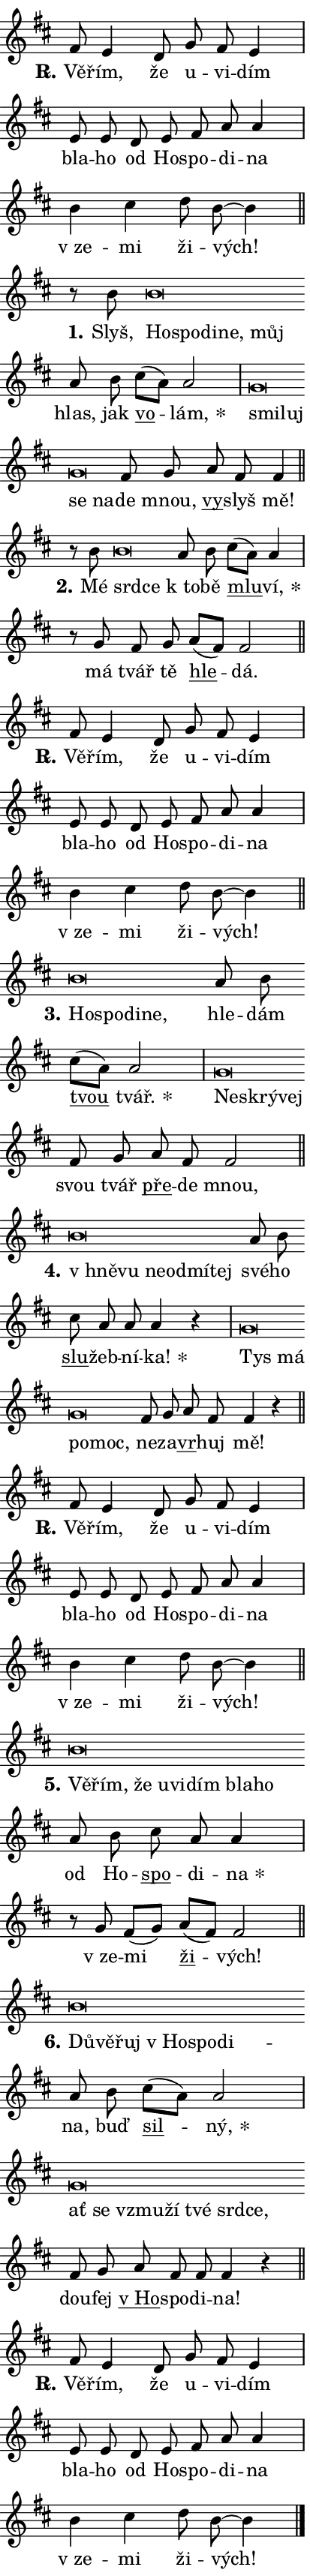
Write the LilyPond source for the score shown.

\version "2.24.0"
\header { tagline = "" }
\paper {
  indent = 0\cm
  top-margin = 0\cm
  right-margin = 0.13\cm % to fit lyric hyphens
  bottom-margin = 0\cm
  left-margin = 0\cm
  paper-width = 7\cm
  page-breaking = #ly:one-page-breaking
  system-system-spacing.basic-distance = #11
  score-system-spacing.basic-distance = #11
  ragged-last = ##f
}


%% Author: Thomas Morley
%% https://lists.gnu.org/archive/html/lilypond-user/2020-05/msg00002.html
#(define (line-position grob)
"Returns position of @var[grob} in current system:
   @code{'start}, if at first time-step
   @code{'end}, if at last time-step
   @code{'middle} otherwise
"
  (let* ((col (ly:item-get-column grob))
         (ln (ly:grob-object col 'left-neighbor))
         (rn (ly:grob-object col 'right-neighbor))
         (col-to-check-left (if (ly:grob? ln) ln col))
         (col-to-check-right (if (ly:grob? rn) rn col))
         (break-dir-left
           (and
             (ly:grob-property col-to-check-left 'non-musical #f)
             (ly:item-break-dir col-to-check-left)))
         (break-dir-right
           (and
             (ly:grob-property col-to-check-right 'non-musical #f)
             (ly:item-break-dir col-to-check-right))))
        (cond ((eqv? 1 break-dir-left) 'start)
              ((eqv? -1 break-dir-right) 'end)
              (else 'middle))))

#(define (tranparent-at-line-position vctor)
  (lambda (grob)
  "Relying on @code{line-position} select the relevant enry from @var{vctor}.
Used to determine transparency,"
    (case (line-position grob)
      ((end) (not (vector-ref vctor 0)))
      ((middle) (not (vector-ref vctor 1)))
      ((start) (not (vector-ref vctor 2))))))

noteHeadBreakVisibility =
#(define-music-function (break-visibility)(vector?)
"Makes @code{NoteHead}s transparent relying on @var{break-visibility}"
#{
  \override NoteHead.transparent =
    #(tranparent-at-line-position break-visibility)
#})

#(define delete-ledgers-for-transparent-note-heads
  (lambda (grob)
    "Reads whether a @code{NoteHead} is transparent.
If so this @code{NoteHead} is removed from @code{'note-heads} from
@var{grob}, which is supposed to be @code{LedgerLineSpanner}.
As a result ledgers are not printed for this @code{NoteHead}"
    (let* ((nhds-array (ly:grob-object grob 'note-heads))
           (nhds-list
             (if (ly:grob-array? nhds-array)
                 (ly:grob-array->list nhds-array)
                 '()))
           ;; Relies on the transparent-property being done before
           ;; Staff.LedgerLineSpanner.after-line-breaking is executed.
           ;; This is fragile ...
           (to-keep
             (remove
               (lambda (nhd)
                 (ly:grob-property nhd 'transparent #f))
               nhds-list)))
      ;; TODO find a better method to iterate over grob-arrays, similiar
      ;; to filter/remove etc for lists
      ;; For now rebuilt from scratch
      (set! (ly:grob-object grob 'note-heads)  '())
      (for-each
        (lambda (nhd)
          (ly:pointer-group-interface::add-grob grob 'note-heads nhd))
        to-keep))))

squashNotes = {
  \override NoteHead.X-extent = #'(-0.2 . 0.2)
  \override NoteHead.Y-extent = #'(-0.75 . 0)
  \override NoteHead.stencil =
    #(lambda (grob)
       (let ((pos (ly:grob-property grob 'staff-position)))
         (begin
           (if (< pos -7) (display "ERROR: Lower brevis then expected\n") (display "OK: Expected brevis position\n"))
           (if (<= pos -6) ly:text-interface::print ly:note-head::print))))
}
unSquashNotes = {
  \revert NoteHead.X-extent
  \revert NoteHead.Y-extent
  \revert NoteHead.stencil
}

hideNotes = \noteHeadBreakVisibility #begin-of-line-visible
unHideNotes = \noteHeadBreakVisibility #all-visible

% work-around for resetting accidentals
% https://lilypond.org/doc/v2.23/Documentation/notation/displaying-rhythms#unmetered-music
cadenzaMeasure = {
  \cadenzaOff
  \partial 1024 s1024
  \cadenzaOn
}

#(define-markup-command (accent layout props text) (markup?)
  "Underline accented syllable"
  (interpret-markup layout props
    #{\markup \override #'(offset . 4.3) \underline { #text }#}))

responsum = \markup \concat {
  "R" \hspace #-1.05 \path #0.1 #'((moveto 0 0.07) (lineto 0.9 0.8)) \hspace #0.05 "."
}

spaceSize = #0.6828661417322834 % exact space size for TeX Gyre Schola

\layout {
  \context {
    \Staff
    \remove "Time_signature_engraver"
    \override LedgerLineSpanner.after-line-breaking = #delete-ledgers-for-transparent-note-heads
  }
  \context {
    \Lyrics {
      \override LyricSpace.minimum-distance = \spaceSize
      \override LyricText.font-name = #"TeX Gyre Schola"
      \override LyricText.font-size = 1
      \override StanzaNumber.font-name = #"TeX Gyre Schola Bold"
      \override StanzaNumber.font-size = 1
    }
  }
  \context {
    \Score 
    \override NoteHead.text =
      #(lambda (grob) 
        (let ((pos (ly:grob-property grob 'staff-position)))
          #{\markup {
            \combine
              \halign #-0.55 \raise #(if (= pos -6) 0 0.5) \override #'(thickness . 2) \draw-line #'(3.2 . 0)
              \musicglyph "noteheads.sM1"
          }#}))
  }
}

% magnetic-lyrics.ily
%
%   written by
%     Jean Abou Samra <jean@abou-samra.fr>
%     Werner Lemberg <wl@gnu.org>
%
%   adapted by
%     Jiri Hon <jiri.hon@gmail.com>
%
% Version 2022-Apr-15

% https://www.mail-archive.com/lilypond-user@gnu.org/msg149350.html

#(define (Left_hyphen_pointer_engraver context)
   "Collect syllable-hyphen-syllable occurrences in lyrics and store
them in properties.  This engraver only looks to the left.  For
example, if the lyrics input is @code{foo -- bar}, it does the
following.

@itemize @bullet
@item
Set the @code{text} property of the @code{LyricHyphen} grob between
@q{foo} and @q{bar} to @code{foo}.

@item
Set the @code{left-hyphen} property of the @code{LyricText} grob with
text @q{foo} to the @code{LyricHyphen} grob between @q{foo} and
@q{bar}.
@end itemize

Use this auxiliary engraver in combination with the
@code{lyric-@/text::@/apply-@/magnetic-@/offset!} hook."
   (let ((hyphen #f)
         (text #f))
     (make-engraver
      (acknowledgers
       ((lyric-syllable-interface engraver grob source-engraver)
        (set! text grob)))
      (end-acknowledgers
       ((lyric-hyphen-interface engraver grob source-engraver)
        ;(when (not (grob::has-interface grob 'lyric-space-interface))
          (set! hyphen grob)));)
      ((stop-translation-timestep engraver)
       (when (and text hyphen)
         (ly:grob-set-object! text 'left-hyphen hyphen))
       (set! text #f)
       (set! hyphen #f)))))

#(define (lyric-text::apply-magnetic-offset! grob)
   "If the space between two syllables is less than the value in
property @code{LyricText@/.details@/.squash-threshold}, move the right
syllable to the left so that it gets concatenated with the left
syllable.

Use this function as a hook for
@code{LyricText@/.after-@/line-@/breaking} if the
@code{Left_@/hyphen_@/pointer_@/engraver} is active."
   (let ((hyphen (ly:grob-object grob 'left-hyphen #f)))
     (when hyphen
       (let ((left-text (ly:spanner-bound hyphen LEFT)))
         (when (grob::has-interface left-text 'lyric-syllable-interface)
           (let* ((common (ly:grob-common-refpoint grob left-text X))
                  (this-x-ext (ly:grob-extent grob common X))
                  (left-x-ext
                   (begin
                     ;; Trigger magnetism for left-text.
                     (ly:grob-property left-text 'after-line-breaking)
                     (ly:grob-extent left-text common X)))
                  ;; `delta` is the gap width between two syllables.
                  (delta (- (interval-start this-x-ext)
                            (interval-end left-x-ext)))
                  (details (ly:grob-property grob 'details))
                  (threshold (assoc-get 'squash-threshold details 0.2)))
             (when (< delta threshold)
               (let* (;; We have to manipulate the input text so that
                      ;; ligatures crossing syllable boundaries are not
                      ;; disabled.  For languages based on the Latin
                      ;; script this is essentially a beautification.
                      ;; However, for non-Western scripts it can be a
                      ;; necessity.
                      (lt (ly:grob-property left-text 'text))
                      (rt (ly:grob-property grob 'text))
                      (is-space (grob::has-interface hyphen 'lyric-space-interface))
                      (space (if is-space " " ""))
                      (extra-delta (if is-space spaceSize 0))
                      ;; Append new syllable.
                      (ltrt-space (if (and (string? lt) (string? rt))
                                (string-append lt space rt)
                                (make-concat-markup (list lt space rt))))
                      ;; Right-align `ltrt` to the right side.
                      (ltrt-space-markup (grob-interpret-markup
                               grob
                               (make-translate-markup
                                (cons (interval-length this-x-ext) 0)
                                (make-right-align-markup ltrt-space)))))
                 (begin
                   ;; Don't print `left-text`.
                   (ly:grob-set-property! left-text 'stencil #f)
                   ;; Set text and stencil (which holds all collected
                   ;; syllables so far) and shift it to the left.
                   (ly:grob-set-property! grob 'text ltrt-space)
                   (ly:grob-set-property! grob 'stencil ltrt-space-markup)
                   (ly:grob-translate-axis! grob (- (- delta extra-delta)) X))))))))))


#(define (lyric-hyphen::displace-bounds-first grob)
   ;; Make very sure this callback isn't triggered too early.
   (let ((left (ly:spanner-bound grob LEFT))
         (right (ly:spanner-bound grob RIGHT)))
     (ly:grob-property left 'after-line-breaking)
     (ly:grob-property right 'after-line-breaking)
     (ly:lyric-hyphen::print grob)))

squashThreshold = #0.4

\layout {
  \context {
    \Lyrics
    \consists #Left_hyphen_pointer_engraver
    \override LyricText.after-line-breaking =
      #lyric-text::apply-magnetic-offset!
    \override LyricHyphen.stencil = #lyric-hyphen::displace-bounds-first
    \override LyricText.details.squash-threshold = \squashThreshold
    \override LyricHyphen.minimum-distance = 0
    \override LyricHyphen.minimum-length = \squashThreshold
  }
}

squashText = \override LyricText.details.squash-threshold = 9999
unSquashText = \override LyricText.details.squash-threshold = \squashThreshold

leftText = \override LyricText.self-alignment-X = #LEFT
unLeftText = \revert LyricText.self-alignment-X

starOffset = #(lambda (grob) 
                (let ((x_offset (ly:self-alignment-interface::aligned-on-x-parent grob)))
                  (if (= x_offset 0) 0 (+ x_offset 1.2))))

star = #(define-music-function (syllable)(string?)
"Append star separator at the end of a syllable"
#{
  \once \override LyricText.X-offset = #starOffset
  \lyricmode { \markup {
    #syllable
    \override #'((font-name . "TeX Gyre Schola Bold")) \hspace #0.2 \lower #0.65 \larger "*"
  } }
#})

starAccent = #(define-music-function (syllable)(string?)
"Append star separator at the end of a syllable and make accent"
#{
  \once \override LyricText.X-offset = #starOffset
  \lyricmode { \markup {
    \accent #syllable
    \override #'((font-name . "TeX Gyre Schola Bold")) \hspace #0.2 \lower #0.65 \larger "*"
  } }
#})

breath = #(define-music-function (syllable)(string?)
"Append breathing indicator at the end of a syllable"
#{
  \lyricmode { \markup { #syllable "+" } }
#})

optionalBreath = #(define-music-function (syllable)(string?)
"Append optional breathing indicator at the end of a syllable"
#{
  \lyricmode { \markup { #syllable "(+)" } }
#})


\score {
    <<
        \new Voice = "melody" { \cadenzaOn \key d \major \relative { fis'8 e4 d8 g fis e4 \cadenzaMeasure \bar "|" e8 e d e \bar "" fis a a4 \cadenzaMeasure \bar "|" b cis d8 b~ b4 \cadenzaMeasure \bar "||" \break } }
        \new Lyrics \lyricsto "melody" { \lyricmode { \set stanza = \responsum
Vě -- řím, že u -- vi -- dím bla -- ho od Ho -- spo -- di -- na "v ze" -- mi ži -- vých! } }
    >>
    \layout {}
}

\score {
    <<
        \new Voice = "melody" { \cadenzaOn \key d \major \relative { r8 b'8 \squashNotes b\breve*1/16 \hideNotes \breve*1/16 \bar "" \breve*1/16 \bar "" \breve*1/16 \breve*1/16 \bar "" \unHideNotes \unSquashNotes a8 b \bar "" cis[( a)] a2 \cadenzaMeasure \bar "|" \squashNotes g\breve*1/16 \hideNotes \breve*1/16 \bar "" \breve*1/16 \breve*1/16 \bar "" \unHideNotes \unSquashNotes fis8 g \bar "" a fis fis4 \cadenzaMeasure \bar "||" \break } }
        \new Lyrics \lyricsto "melody" { \lyricmode { \set stanza = "1."
Slyš, \leftText Ho -- \squashText spo -- di -- ne, můj \unLeftText \unSquashText hlas, jak \markup \accent vo -- \star lám, \leftText smi -- \squashText luj se na -- \unLeftText \unSquashText de mnou, \markup \accent vy -- slyš mě! } }
    >>
    \layout {}
}

\score {
    <<
        \new Voice = "melody" { \cadenzaOn \key d \major \relative { r8 b'8 \squashNotes b\breve*1/16 \hideNotes \breve*1/16 \bar "" \unHideNotes \unSquashNotes a8 b \bar "" cis[( a)] a4 \cadenzaMeasure \bar "|" r8 g8 fis8 g \bar "" a[( fis)] fis2 \cadenzaMeasure \bar "||" \break } }
        \new Lyrics \lyricsto "melody" { \lyricmode { \set stanza = "2."
Mé \leftText srd -- \squashText ce \unLeftText \unSquashText "k to" -- bě \markup \accent mlu -- \star ví, má tvář tě \markup \accent hle -- dá. } }
    >>
    \layout {}
}

\score {
    <<
        \new Voice = "melody" { \cadenzaOn \key d \major \relative { fis'8 e4 d8 g fis e4 \cadenzaMeasure \bar "|" e8 e d e \bar "" fis a a4 \cadenzaMeasure \bar "|" b cis d8 b~ b4 \cadenzaMeasure \bar "||" \break } }
        \new Lyrics \lyricsto "melody" { \lyricmode { \set stanza = \responsum
Vě -- řím, že u -- vi -- dím bla -- ho od Ho -- spo -- di -- na "v ze" -- mi ži -- vých! } }
    >>
    \layout {}
}

\score {
    <<
        \new Voice = "melody" { \cadenzaOn \key d \major \relative { \squashNotes b'\breve*1/16 \hideNotes \breve*1/16 \bar "" \breve*1/16 \breve*1/16 \bar "" \unHideNotes \unSquashNotes a8 b \bar "" cis[( a)] a2 \cadenzaMeasure \bar "|" \squashNotes g\breve*1/16 \hideNotes \breve*1/16 \breve*1/16 \bar "" \unHideNotes \unSquashNotes fis8 g \bar "" a fis fis2 \cadenzaMeasure \bar "||" \break } }
        \new Lyrics \lyricsto "melody" { \lyricmode { \set stanza = "3."
\leftText Ho -- \squashText spo -- di -- ne, \unLeftText \unSquashText hle -- dám \markup \accent tvou \star tvář. \leftText Ne -- \squashText skrý -- vej \unLeftText \unSquashText svou tvář \markup \accent pře -- de mnou, } }
    >>
    \layout {}
}

\score {
    <<
        \new Voice = "melody" { \cadenzaOn \key d \major \relative { \squashNotes b'\breve*1/16 \hideNotes \breve*1/16 \bar "" \breve*1/16 \bar "" \breve*1/16 \bar "" \breve*1/16 \breve*1/16 \bar "" \unHideNotes \unSquashNotes a8 b \bar "" cis a a a4 r \cadenzaMeasure \bar "|" \squashNotes g\breve*1/16 \hideNotes \breve*1/16 \bar "" \breve*1/16 \breve*1/16 \bar "" \unHideNotes \unSquashNotes fis8 g \bar "" a fis fis4 r \cadenzaMeasure \bar "||" \break } }
        \new Lyrics \lyricsto "melody" { \lyricmode { \set stanza = "4."
\leftText "v hně" -- \squashText vu ne -- od -- mí -- tej \unLeftText \unSquashText své -- ho \markup \accent slu -- žeb -- ní -- \star ka! \leftText Tys \squashText má po -- moc, \unLeftText \unSquashText ne -- za -- \markup \accent vr -- huj mě! } }
    >>
    \layout {}
}

\score {
    <<
        \new Voice = "melody" { \cadenzaOn \key d \major \relative { fis'8 e4 d8 g fis e4 \cadenzaMeasure \bar "|" e8 e d e \bar "" fis a a4 \cadenzaMeasure \bar "|" b cis d8 b~ b4 \cadenzaMeasure \bar "||" \break } }
        \new Lyrics \lyricsto "melody" { \lyricmode { \set stanza = \responsum
Vě -- řím, že u -- vi -- dím bla -- ho od Ho -- spo -- di -- na "v ze" -- mi ži -- vých! } }
    >>
    \layout {}
}

\score {
    <<
        \new Voice = "melody" { \cadenzaOn \key d \major \relative { \squashNotes b'\breve*1/16 \hideNotes \breve*1/16 \bar "" \breve*1/16 \bar "" \breve*1/16 \bar "" \breve*1/16 \bar "" \breve*1/16 \bar "" \breve*1/16 \breve*1/16 \bar "" \unHideNotes \unSquashNotes a8 b \bar "" cis a a4 \cadenzaMeasure \bar "|" r8 g8 fis8[( g)] \bar "" a[( fis)] fis2 \cadenzaMeasure \bar "||" \break } }
        \new Lyrics \lyricsto "melody" { \lyricmode { \set stanza = "5."
\leftText Vě -- \squashText řím, že u -- vi -- dím bla -- ho \unLeftText \unSquashText od Ho -- \markup \accent spo -- di -- \star na "v ze" -- mi \markup \accent ži -- vých! } }
    >>
    \layout {}
}

\score {
    <<
        \new Voice = "melody" { \cadenzaOn \key d \major \relative { \squashNotes b'\breve*1/16 \hideNotes \breve*1/16 \bar "" \breve*1/16 \bar "" \breve*1/16 \bar "" \breve*1/16 \breve*1/16 \bar "" \unHideNotes \unSquashNotes a8 b \bar "" cis[( a)] a2 \cadenzaMeasure \bar "|" \squashNotes g\breve*1/16 \hideNotes \breve*1/16 \bar "" \breve*1/16 \bar "" \breve*1/16 \bar "" \breve*1/16 \bar "" \breve*1/16 \breve*1/16 \bar "" \unHideNotes \unSquashNotes fis8 g \bar "" a fis fis fis4 r \cadenzaMeasure \bar "||" \break } }
        \new Lyrics \lyricsto "melody" { \lyricmode { \set stanza = "6."
\leftText Dů -- \squashText vě -- řuj "v Ho" -- spo -- di -- \unLeftText \unSquashText na, buď \markup \accent sil -- \star ný, \leftText ať \squashText se vzmu -- ží tvé srd -- ce, \unLeftText \unSquashText dou -- fej \markup \accent "v Ho" -- spo -- di -- na! } }
    >>
    \layout {}
}

\score {
    <<
        \new Voice = "melody" { \cadenzaOn \key d \major \relative { fis'8 e4 d8 g fis e4 \cadenzaMeasure \bar "|" e8 e d e \bar "" fis a a4 \cadenzaMeasure \bar "|" b cis d8 b~ b4 \cadenzaMeasure \bar "||" \break } \bar "|." }
        \new Lyrics \lyricsto "melody" { \lyricmode { \set stanza = \responsum
Vě -- řím, že u -- vi -- dím bla -- ho od Ho -- spo -- di -- na "v ze" -- mi ži -- vých! } }
    >>
    \layout {}
}
